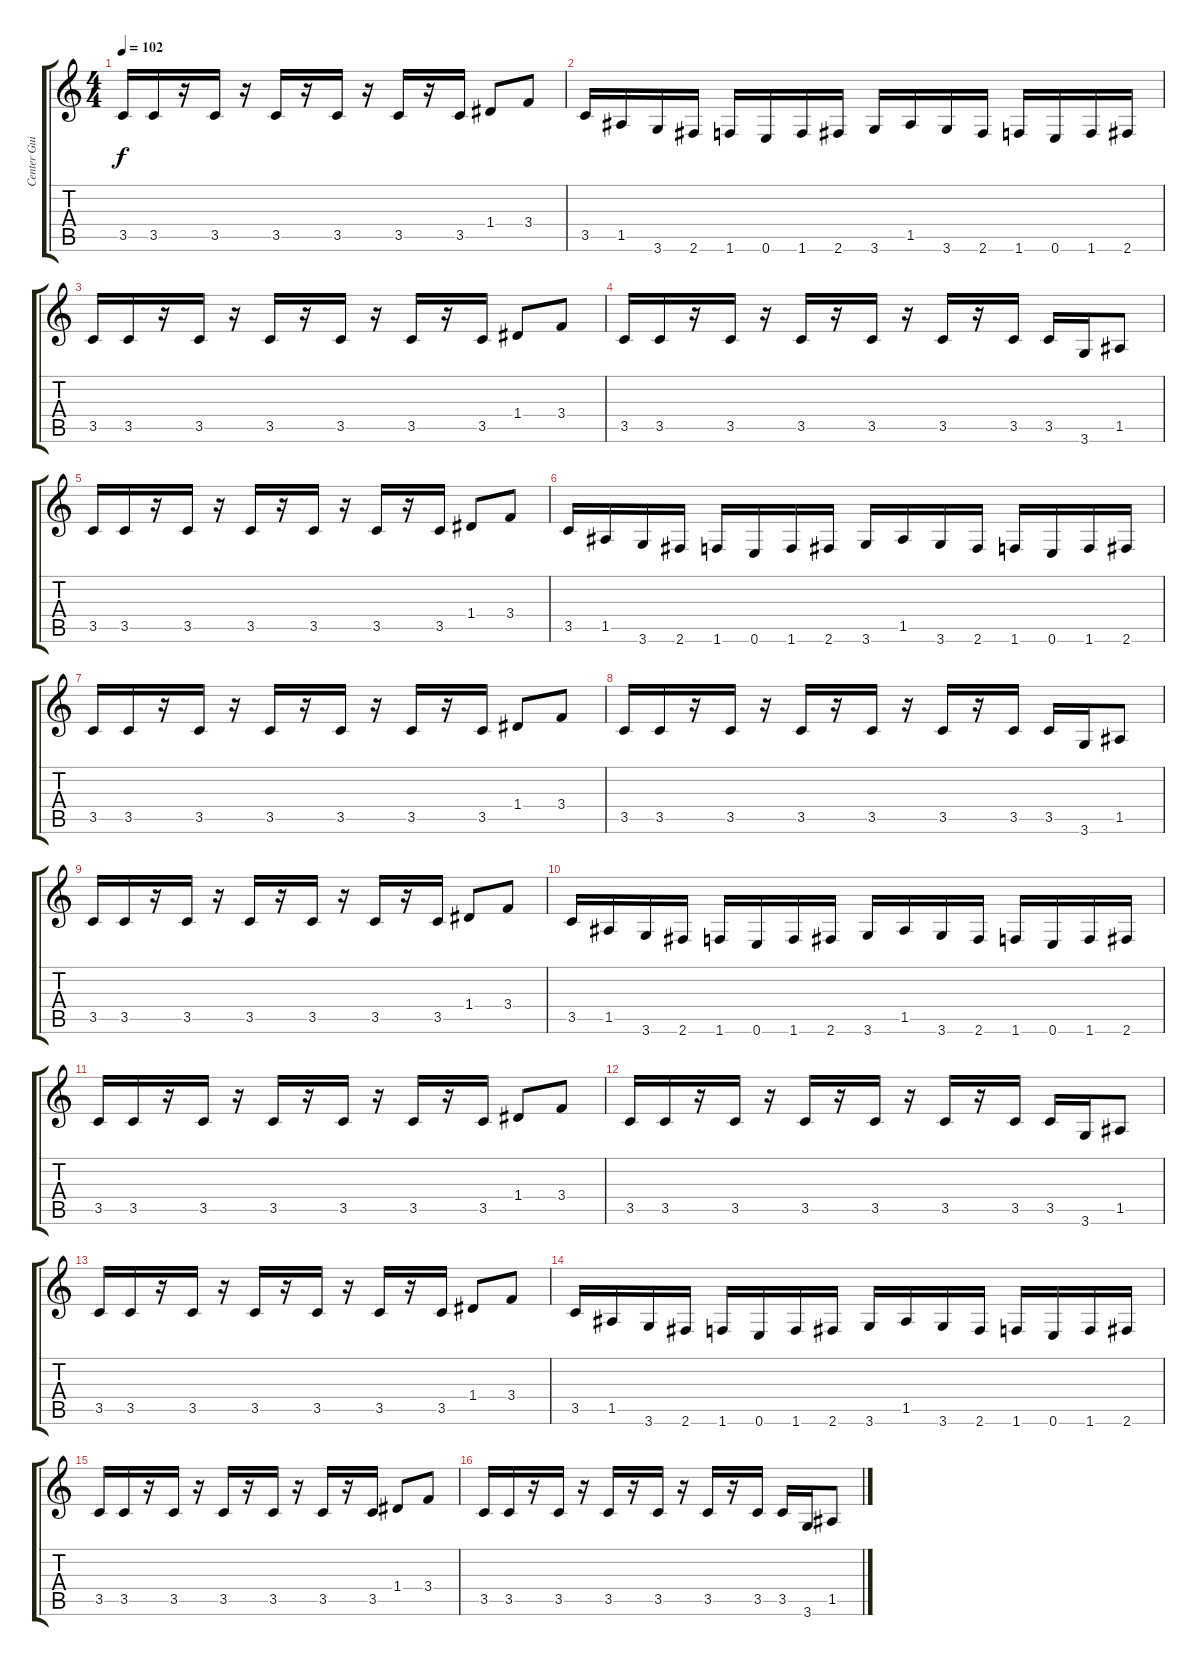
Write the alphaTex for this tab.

\track ("Center Guitar" "Center Gui") {instrument overdrivenguitar}
\staff {score tabs}
\tuning (E4 B3 G3 D3 A2 E2) {hide}
\ts (4 4)
\tempo 102
\clef g2
\ks c
3.5.16{dy f} 3.5.16 r.16 3.5.16 r.16 3.5.16 r.16 3.5.16 r.16 3.5.16 r.16 3.5.16 1.4.8 3.4.8 |
3.5.16 1.5.16 3.6.16 2.6.16 1.6.16 0.6.16 1.6.16 2.6.16 3.6.16 1.5.16 3.6.16 2.6.16 1.6.16 0.6.16 1.6.16 2.6.16 |
3.5.16 3.5.16 r.16 3.5.16 r.16 3.5.16 r.16 3.5.16 r.16 3.5.16 r.16 3.5.16 1.4.8 3.4.8 |
3.5.16 3.5.16 r.16 3.5.16 r.16 3.5.16 r.16 3.5.16 r.16 3.5.16 r.16 3.5.16 3.5.16 3.6.16 1.5.8 |
3.5.16 3.5.16 r.16 3.5.16 r.16 3.5.16 r.16 3.5.16 r.16 3.5.16 r.16 3.5.16 1.4.8 3.4.8 |
3.5.16 1.5.16 3.6.16 2.6.16 1.6.16 0.6.16 1.6.16 2.6.16 3.6.16 1.5.16 3.6.16 2.6.16 1.6.16 0.6.16 1.6.16 2.6.16 |
3.5.16 3.5.16 r.16 3.5.16 r.16 3.5.16 r.16 3.5.16 r.16 3.5.16 r.16 3.5.16 1.4.8 3.4.8 |
3.5.16 3.5.16 r.16 3.5.16 r.16 3.5.16 r.16 3.5.16 r.16 3.5.16 r.16 3.5.16 3.5.16 3.6.16 1.5.8 |
3.5.16 3.5.16 r.16 3.5.16 r.16 3.5.16 r.16 3.5.16 r.16 3.5.16 r.16 3.5.16 1.4.8 3.4.8 |
3.5.16 1.5.16 3.6.16 2.6.16 1.6.16 0.6.16 1.6.16 2.6.16 3.6.16 1.5.16 3.6.16 2.6.16 1.6.16 0.6.16 1.6.16 2.6.16 |
3.5.16 3.5.16 r.16 3.5.16 r.16 3.5.16 r.16 3.5.16 r.16 3.5.16 r.16 3.5.16 1.4.8 3.4.8 |
3.5.16 3.5.16 r.16 3.5.16 r.16 3.5.16 r.16 3.5.16 r.16 3.5.16 r.16 3.5.16 3.5.16 3.6.16 1.5.8 |
3.5.16 3.5.16 r.16 3.5.16 r.16 3.5.16 r.16 3.5.16 r.16 3.5.16 r.16 3.5.16 1.4.8 3.4.8 |
3.5.16 1.5.16 3.6.16 2.6.16 1.6.16 0.6.16 1.6.16 2.6.16 3.6.16 1.5.16 3.6.16 2.6.16 1.6.16 0.6.16 1.6.16 2.6.16 |
3.5.16 3.5.16 r.16 3.5.16 r.16 3.5.16 r.16 3.5.16 r.16 3.5.16 r.16 3.5.16 1.4.8 3.4.8 |
3.5.16 3.5.16 r.16 3.5.16 r.16 3.5.16 r.16 3.5.16 r.16 3.5.16 r.16 3.5.16 3.5.16 3.6.16 1.5.8
